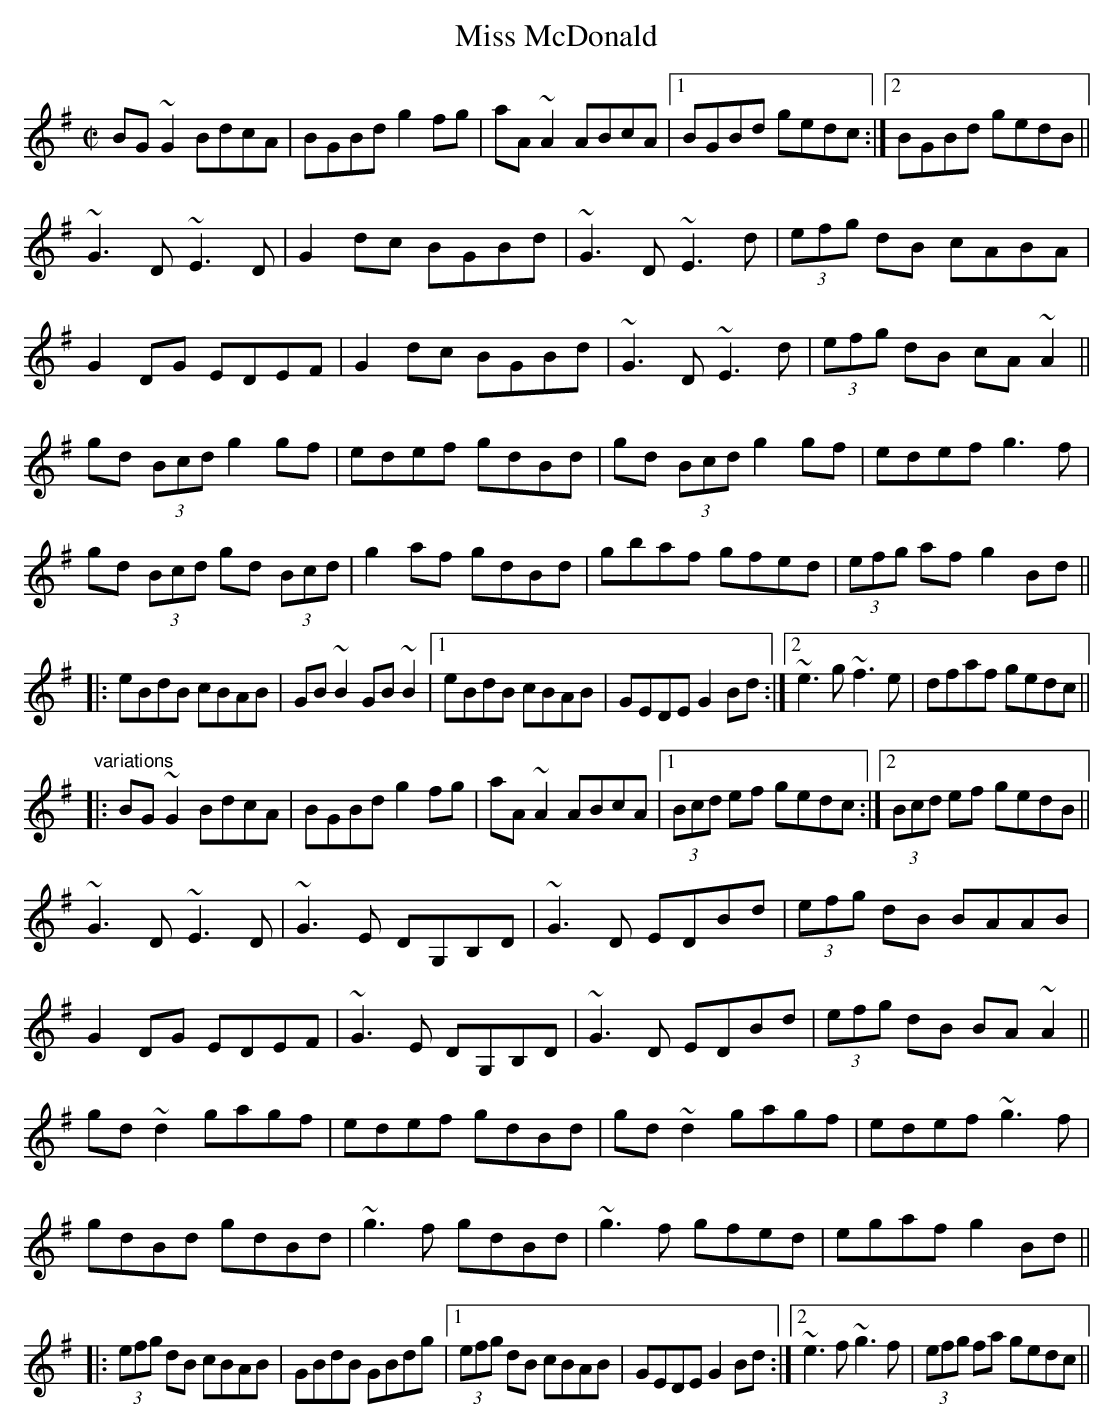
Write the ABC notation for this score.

X:1
T:Miss McDonald
M:C|
K:G
BG~G2 BdcA|BGBd g2fg|aA~A2 ABcA|1 BGBd gedc:|2 BGBd gedB||
~G3D ~E3D|G2dc BGBd|~G3D ~E3d|(3efg dB cABA|
G2DG EDEF|G2dc BGBd|~G3D ~E3d|(3efg dB cA~A2||
gd (3Bcd g2gf|edef gdBd|gd (3Bcd g2gf|edef g3f|
gd (3Bcd gd (3Bcd|g2af gdBd|gbaf gfed|(3efg af g2Bd||
|:eBdB cBAB|GB~B2 GB~B2|1 eBdB cBAB|GEDE G2Bd:|2 ~e3g ~f3e|dfaf gedc||
"variations"
|:BG~G2 BdcA|BGBd g2fg|aA~A2 ABcA|1 (3Bcd ef gedc:|2 (3Bcd ef gedB||
~G3D ~E3D|~G3E DG,B,D|~G3D EDBd|(3efg dB BAAB|
G2DG EDEF|~G3E DG,B,D|~G3D EDBd|(3efg dB BA~A2||
gd~d2 gagf|edef gdBd|gd~d2 gagf|edef ~g3f|
gdBd gdBd|~g3f gdBd|~g3f gfed|egaf g2Bd||
|:(3efg dB cBAB|GBdB GBdg|1 (3efg dB cBAB|GEDE G2Bd:|2 ~e3f ~g3f|(3efg fa gedc||
